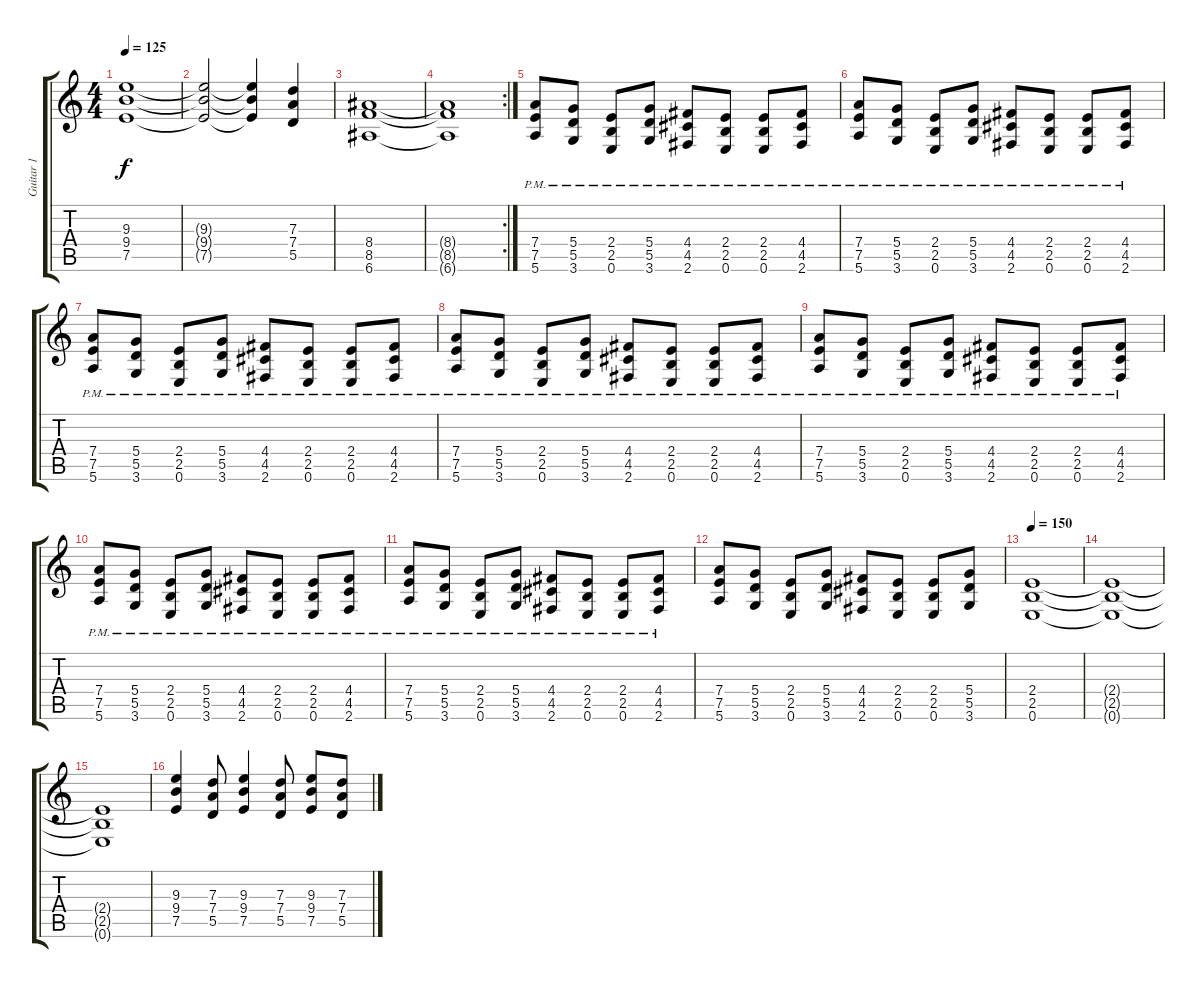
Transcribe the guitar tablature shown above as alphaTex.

\track ("Guitar 1" "Guitar 1") {instrument distortionguitar}
\staff {score tabs}
\tuning (E4 B3 G3 D3 A2 E2) {hide}
\ts (4 4)
\tempo 125
\clef g2
\ks c
(9.3 9.4 7.5).1{dy f} |
(9.3{t} 9.4{t} 7.5{t}).2 (9.3{t} 9.4{t} 7.5{t}).4 (7.3 7.4 5.5).4 |
(8.4 8.5 6.6).1 |
\rc 2
(8.4{t} 8.5{t} 6.6{t}).1 |
(7.4{pm} 7.5{pm} 5.6{pm}).8 (5.4{pm} 5.5{pm} 3.6{pm}).8 (2.4{pm} 2.5{pm} 0.6{pm}).8 (5.4{pm} 5.5{pm} 3.6{pm}).8 (4.4{pm} 4.5{pm} 2.6{pm}).8 (2.4{pm} 2.5{pm} 0.6{pm}).8 (2.4{pm} 2.5{pm} 0.6{pm}).8 (4.4{pm} 4.5{pm} 2.6{pm}).8 |
(7.4{pm} 7.5{pm} 5.6{pm}).8 (5.4{pm} 5.5{pm} 3.6{pm}).8 (2.4{pm} 2.5{pm} 0.6{pm}).8 (5.4{pm} 5.5{pm} 3.6{pm}).8 (4.4{pm} 4.5{pm} 2.6{pm}).8 (2.4{pm} 2.5{pm} 0.6{pm}).8 (2.4{pm} 2.5{pm} 0.6{pm}).8 (4.4{pm} 4.5{pm} 2.6{pm}).8 |
(7.4{pm} 7.5{pm} 5.6{pm}).8 (5.4{pm} 5.5{pm} 3.6{pm}).8 (2.4{pm} 2.5{pm} 0.6{pm}).8 (5.4{pm} 5.5{pm} 3.6{pm}).8 (4.4{pm} 4.5{pm} 2.6{pm}).8 (2.4{pm} 2.5{pm} 0.6{pm}).8 (2.4{pm} 2.5{pm} 0.6{pm}).8 (4.4{pm} 4.5{pm} 2.6{pm}).8 |
(7.4{pm} 7.5{pm} 5.6{pm}).8 (5.4{pm} 5.5{pm} 3.6{pm}).8 (2.4{pm} 2.5{pm} 0.6{pm}).8 (5.4{pm} 5.5{pm} 3.6{pm}).8 (4.4{pm} 4.5{pm} 2.6{pm}).8 (2.4{pm} 2.5{pm} 0.6{pm}).8 (2.4{pm} 2.5{pm} 0.6{pm}).8 (4.4{pm} 4.5{pm} 2.6{pm}).8 |
(7.4{pm} 7.5{pm} 5.6{pm}).8 (5.4{pm} 5.5{pm} 3.6{pm}).8 (2.4{pm} 2.5{pm} 0.6{pm}).8 (5.4{pm} 5.5{pm} 3.6{pm}).8 (4.4{pm} 4.5{pm} 2.6{pm}).8 (2.4{pm} 2.5{pm} 0.6{pm}).8 (2.4{pm} 2.5{pm} 0.6{pm}).8 (4.4{pm} 4.5{pm} 2.6{pm}).8 |
(7.4{pm} 7.5{pm} 5.6{pm}).8 (5.4{pm} 5.5{pm} 3.6{pm}).8 (2.4{pm} 2.5{pm} 0.6{pm}).8 (5.4{pm} 5.5{pm} 3.6{pm}).8 (4.4{pm} 4.5{pm} 2.6{pm}).8 (2.4{pm} 2.5{pm} 0.6{pm}).8 (2.4{pm} 2.5{pm} 0.6{pm}).8 (4.4{pm} 4.5{pm} 2.6{pm}).8 |
(7.4{pm} 7.5{pm} 5.6{pm}).8 (5.4{pm} 5.5{pm} 3.6{pm}).8 (2.4{pm} 2.5{pm} 0.6{pm}).8 (5.4{pm} 5.5{pm} 3.6{pm}).8 (4.4{pm} 4.5{pm} 2.6{pm}).8 (2.4{pm} 2.5{pm} 0.6{pm}).8 (2.4{pm} 2.5{pm} 0.6{pm}).8 (4.4{pm} 4.5{pm} 2.6{pm}).8 |
(7.4 7.5 5.6).8 (5.4 5.5 3.6).8 (2.4 2.5 0.6).8 (5.4 5.5 3.6).8 (4.4 4.5 2.6).8 (2.4 2.5 0.6).8 (2.4 2.5 0.6).8 (5.4 5.5 3.6).8 |
\tempo 150
(2.4 2.5 0.6).1 |
(2.4{t} 2.5{t} 0.6{t}).1 |
(2.4{t} 2.5{t} 0.6{t}).1 |
(9.3 9.4 7.5).4 (7.3 7.4 5.5).8 (9.3 9.4 7.5).4 (7.3 7.4 5.5).8 (9.3 9.4 7.5).8 (7.3 7.4 5.5).8
